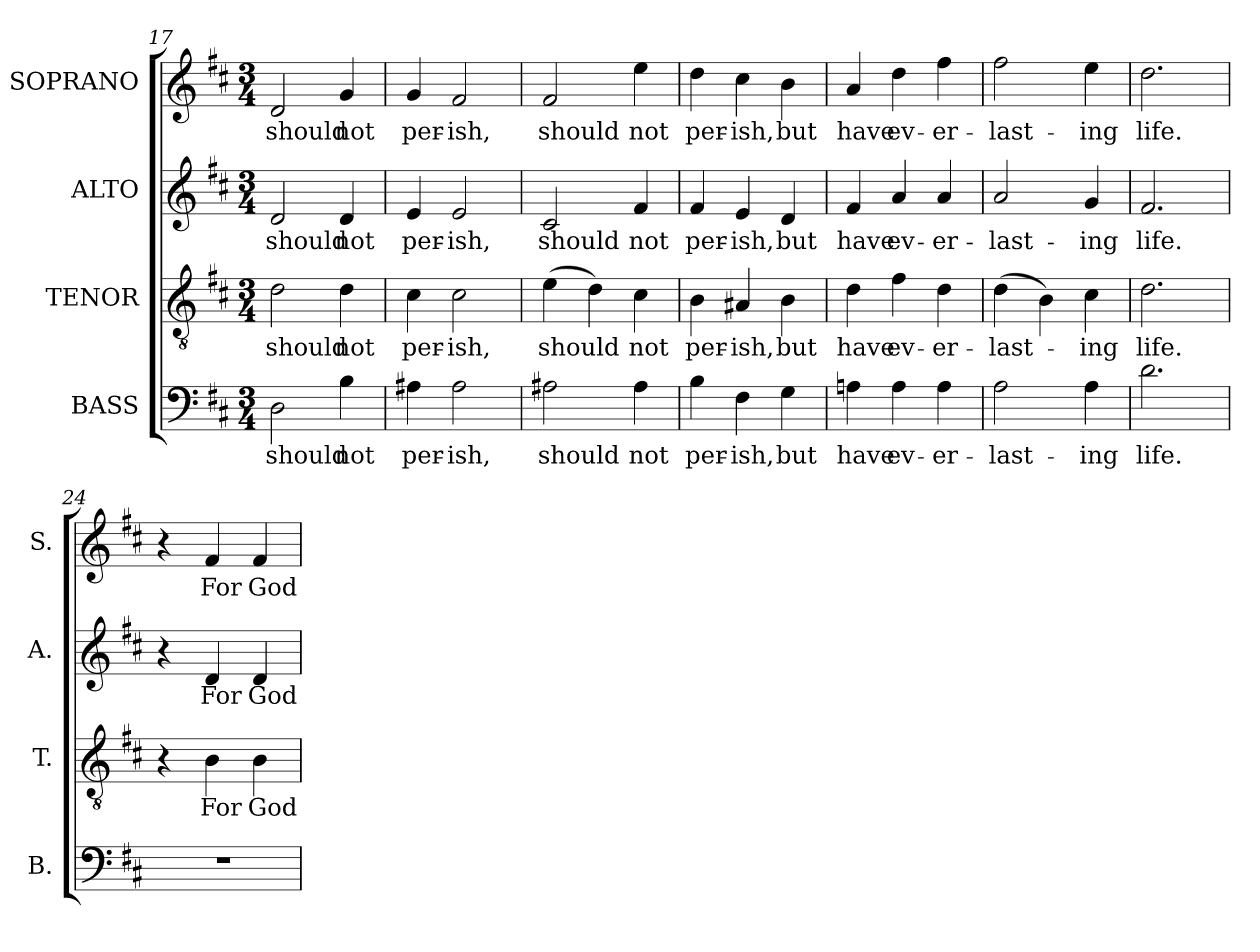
**kern	**text	**kern	**text	**kern	**text	**kern	**text
*part4	*part4	*part3	*part3	*part2	*part2	*part1	*part1
*staff4	*staff4	*staff3	*staff3	*staff2	*staff2	*staff1	*staff1
*I"BASS	*	*I"TENOR	*	*I"ALTO	*	*I"SOPRANO	*
*I'B.	*	*I'T.	*	*I'A.	*	*I'S.	*
!!LO:LB:g=z
*clefF4	*	*clefGv2	*	*clefG2	*	*clefG2	*
*	*	*ITrd7c12	*	*	*	*	*
*k[f#c#]	*	*k[f#c#]	*	*k[f#c#]	*	*k[f#c#]	*
*D:	*	*D:	*	*D:	*	*D:	*
*M3/4	*	*M3/4	*	*M3/4	*	*M3/4	*
=17	=17	=17	=17	=17	=17	=17	=17
!	!LO:LY:b:color=#000000	!	!	!	!	!	!
!	!	!	!LO:LY:b:color=#000000	!	!	!	!
!	!	!	!	!	!LO:LY:b:color=#000000	!	!
!	!	!	!	!	!	!	!LO:LY:b:color=#000000
2Di\	should	2Di\	should	2di/	should	2di/	should
!	!LO:LY:b:color=#000000	!	!	!	!	!	!
!	!	!	!LO:LY:b:color=#000000	!	!	!	!
!	!	!	!	!	!LO:LY:b:color=#000000	!	!
!	!	!	!	!	!	!	!LO:LY:b:color=#000000
4Bi\	not	4Di\	not	4di/	not	4gi/	not
=18	=18	=18	=18	=18	=18	=18	=18
!	!LO:LY:b:color=#000000	!	!	!	!	!	!
!	!	!	!LO:LY:b:color=#000000	!	!	!	!
!	!	!	!	!	!LO:LY:b:color=#000000	!	!
!	!	!	!	!	!	!	!LO:LY:b:color=#000000
4A#Xi\	per-	4C#i\	per-	4ei/	per-	4gi/	per-
!	!LO:LY:b:color=#000000	!	!	!	!	!	!
!	!	!	!LO:LY:b:color=#000000	!	!	!	!
!	!	!	!	!	!LO:LY:b:color=#000000	!	!
!	!	!	!	!	!	!	!LO:LY:b:color=#000000
2A#i\	-ish,	2C#i\	-ish,	2ei/	-ish,	2f#i/	-ish,
=19	=19	=19	=19	=19	=19	=19	=19
!	!LO:LY:b:color=#000000	!	!	!	!	!	!
!	!	!	!LO:LY:b:color=#000000	!	!	!	!
!	!	!	!	!	!LO:LY:b:color=#000000	!	!
!	!	!	!	!	!	!	!LO:LY:b:color=#000000
2A#Xi\	should	(4Ei\	should	2c#i/	should	2f#i/	should
.	.	4Di\)	.	.	.	.	.
!	!LO:LY:b:color=#000000	!	!	!	!	!	!
!	!	!	!LO:LY:b:color=#000000	!	!	!	!
!	!	!	!	!	!LO:LY:b:color=#000000	!	!
!	!	!	!	!	!	!	!LO:LY:b:color=#000000
4A#i\	not	4C#i\	not	4f#i/	not	4eei\	not
=20	=20	=20	=20	=20	=20	=20	=20
!	!LO:LY:b:color=#000000	!	!	!	!	!	!
!	!	!	!LO:LY:b:color=#000000	!	!	!	!
!	!	!	!	!	!LO:LY:b:color=#000000	!	!
!	!	!	!	!	!	!	!LO:LY:b:color=#000000
4Bi\	per-	4BBi\	per-	4f#i/	per-	4ddi\	per-
!	!LO:LY:b:color=#000000	!	!	!	!	!	!
!	!	!	!LO:LY:b:color=#000000	!	!	!	!
!	!	!	!	!	!LO:LY:b:color=#000000	!	!
!	!	!	!	!	!	!	!LO:LY:b:color=#000000
4F#i\	-ish,	4AA#Xi/	-ish,	4ei/	-ish,	4cc#i\	-ish,
!	!LO:LY:b:color=#000000	!	!	!	!	!	!
!	!	!	!LO:LY:b:color=#000000	!	!	!	!
!	!	!	!	!	!LO:LY:b:color=#000000	!	!
!	!	!	!	!	!	!	!LO:LY:b:color=#000000
4Gi\	but	4BBi\	but	4di/	but	4bi\	but
=21	=21	=21	=21	=21	=21	=21	=21
!	!LO:LY:b:color=#000000	!	!	!	!	!	!
!	!	!	!LO:LY:b:color=#000000	!	!	!	!
!	!	!	!	!	!LO:LY:b:color=#000000	!	!
!	!	!	!	!	!	!	!LO:LY:b:color=#000000
4Ani\	have	4Di\	have	4f#i/	have	4ai/	have
!	!LO:LY:b:color=#000000	!	!	!	!	!	!
!	!	!	!LO:LY:b:color=#000000	!	!	!	!
!	!	!	!	!	!LO:LY:b:color=#000000	!	!
!	!	!	!	!	!	!	!LO:LY:b:color=#000000
4Ai\	ev-	4F#i\	ev-	4ai/	ev-	4ddi\	ev-
!	!LO:LY:b:color=#000000	!	!	!	!	!	!
!	!	!	!LO:LY:b:color=#000000	!	!	!	!
!	!	!	!	!	!LO:LY:b:color=#000000	!	!
!	!	!	!	!	!	!	!LO:LY:b:color=#000000
4Ai\	-er-	4Di\	-er-	4ai/	-er-	4ff#i\	-er-
=22	=22	=22	=22	=22	=22	=22	=22
!	!LO:LY:b:color=#000000	!	!	!	!	!	!
!	!	!	!LO:LY:b:color=#000000	!	!	!	!
!	!	!	!	!	!LO:LY:b:color=#000000	!	!
!	!	!	!	!	!	!	!LO:LY:b:color=#000000
2Ai\	-last-	(4Di\	-last-	2ai/	-last-	2ff#i\	-last-
.	.	4BBi\)	.	.	.	.	.
!	!LO:LY:b:color=#000000	!	!	!	!	!	!
!	!	!	!LO:LY:b:color=#000000	!	!	!	!
!	!	!	!	!	!LO:LY:b:color=#000000	!	!
!	!	!	!	!	!	!	!LO:LY:b:color=#000000
4Ai\	-ing	4C#i\	-ing	4gi/	-ing	4eei\	-ing
=23	=23	=23	=23	=23	=23	=23	=23
!	!LO:LY:b:color=#000000	!	!	!	!	!	!
!	!	!	!LO:LY:b:color=#000000	!	!	!	!
!	!	!	!	!	!LO:LY:b:color=#000000	!	!
!	!	!	!	!	!	!	!LO:LY:b:color=#000000
2.di\	life.	2.Di\	life.	2.f#i/	life.	2.ddi\	life.
=24	=24	=24	=24	=24	=24	=24	=24
!LO:N:vis=1	!	!	!	!	!	!	!
2.r	.	4r	.	4r	.	4r	.
!	!	!	!LO:LY:b:color=#000000	!	!	!	!
!	!	!	!	!	!LO:LY:b:color=#000000	!	!
!	!	!	!	!	!	!	!LO:LY:b:color=#000000
.	.	4BBi\	For	4di/	For	4f#i/	For
!	!	!	!LO:LY:b:color=#000000	!	!	!	!
!	!	!	!	!	!LO:LY:b:color=#000000	!	!
!	!	!	!	!	!	!	!LO:LY:b:color=#000000
.	.	4BBi\	God	4di/	God	4f#i/	God
=	=	=	=	=	=	=	=
*-	*-	*-	*-	*-	*-	*-	*-
